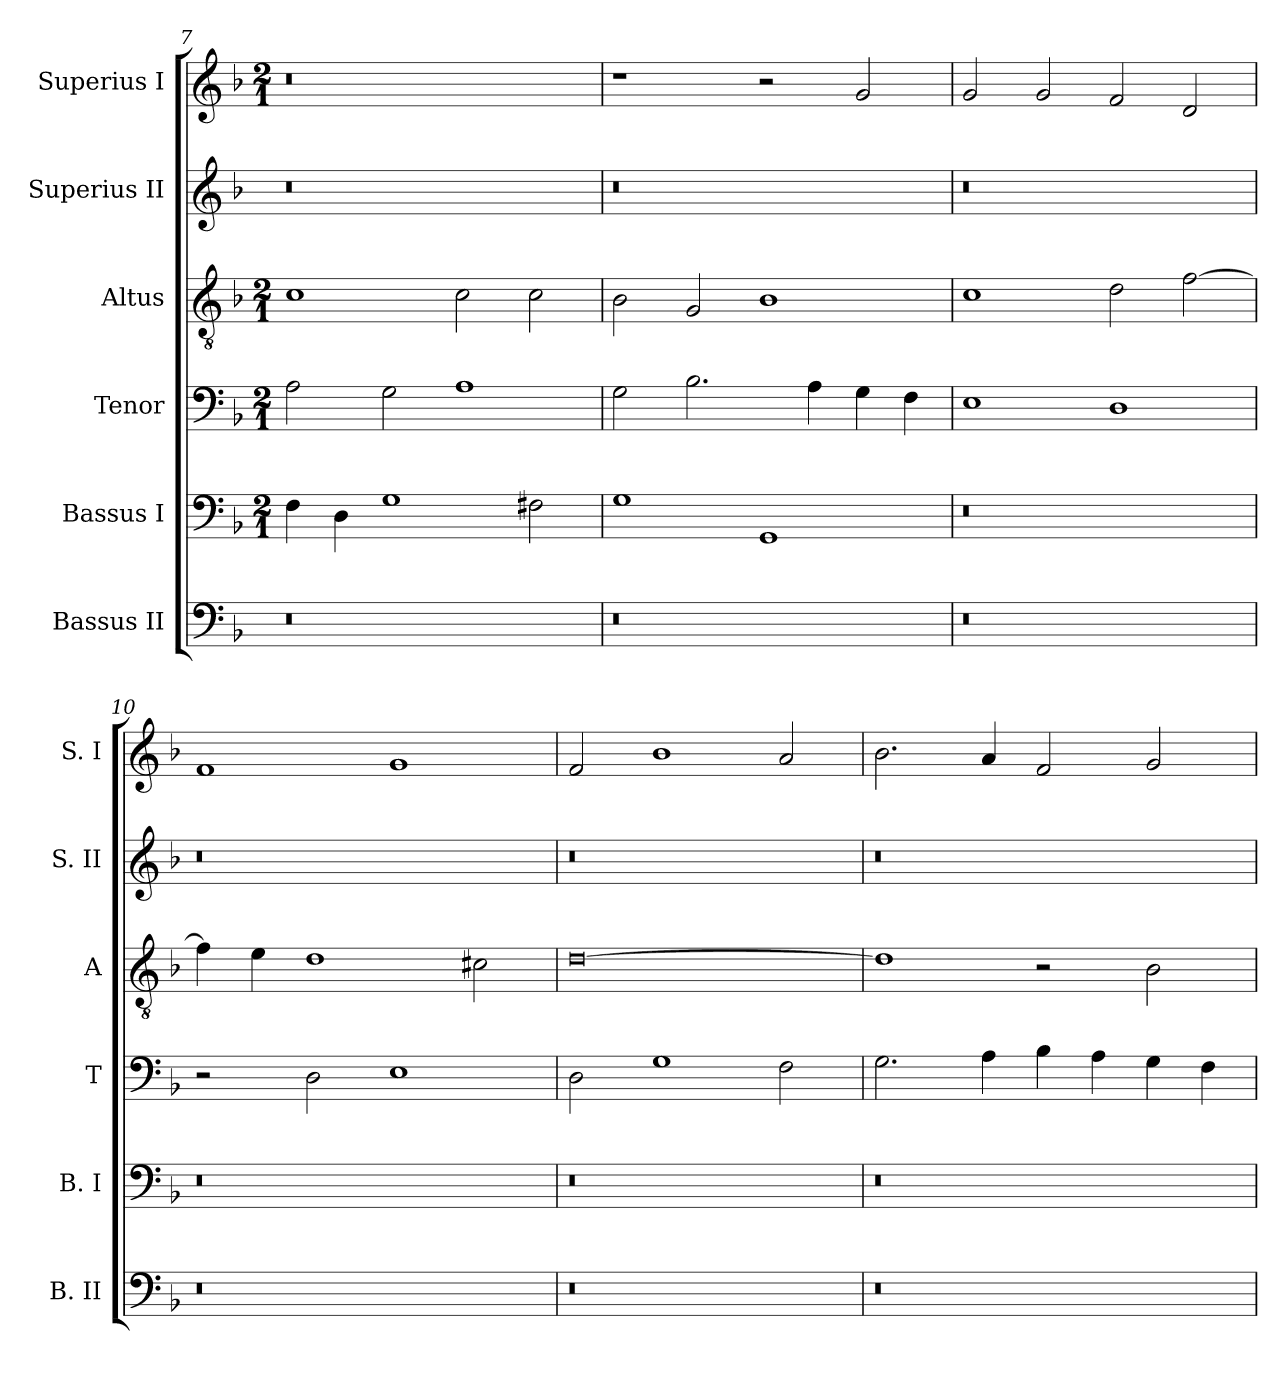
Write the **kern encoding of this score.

**kern	**kern	**kern	**kern	**kern	**kern
*part6	*part5	*part4	*part3	*part2	*part1
*staff6	*staff5	*staff4	*staff3	*staff2	*staff1
*I"Bassus II	*I"Bassus I	*I"Tenor	*I"Altus	*I"Superius II	*I"Superius I
*I'B. II	*I'B. I	*I'T	*I'A	*I'S. II	*I'S. I
*clefF4	*clefF4	*clefF4	*clefGv2	*clefG2	*clefG2
*k[b-]	*k[b-]	*k[b-]	*k[b-]	*k[b-]	*k[b-]
*F:	*F:	*F:	*F:	*F:	*F:
*	*M2/1	*M2/1	*M2/1	*	*M2/1
=7	=7	=7	=7	=7	=7
0r	4F	2A	1c	0r	0r
.	4D	.	.	.	.
.	1G	2G	.	.	.
.	.	1A	2c	.	.
.	2F#X	.	2c	.	.
=8	=8	=8	=8	=8	=8
0r	1G	2G	2B-	0r	1r
.	.	2.B-	2G	.	.
.	1GG	.	1B-	.	2r
.	.	4A	.	.	.
.	.	4G	.	.	2g
.	.	4F	.	.	.
=9	=9	=9	=9	=9	=9
0r	0r	1E	1c	0r	2g
.	.	.	.	.	2g
.	.	1D	2d	.	2f
.	.	.	[2f	.	2d
=10	=10	=10	=10	=10	=10
0r	0r	2r	4f]	0r	1f
.	.	.	4e	.	.
.	.	2D	1d	.	.
.	.	1E	.	.	1g
.	.	.	2c#X	.	.
=11	=11	=11	=11	=11	=11
0r	0r	2D	[0d	0r	2f
.	.	1G	.	.	1b-
.	.	2F	.	.	2a
=12	=12	=12	=12	=12	=12
0r	0r	2.G	1d]	0r	2.b-
.	.	4A	.	.	4a
.	.	4B-	2r	.	2f
.	.	4A	.	.	.
.	.	4G	2B-	.	[2g
.	.	4F	.	.	.
=	=	=	=	=	=
*-	*-	*-	*-	*-	*-
